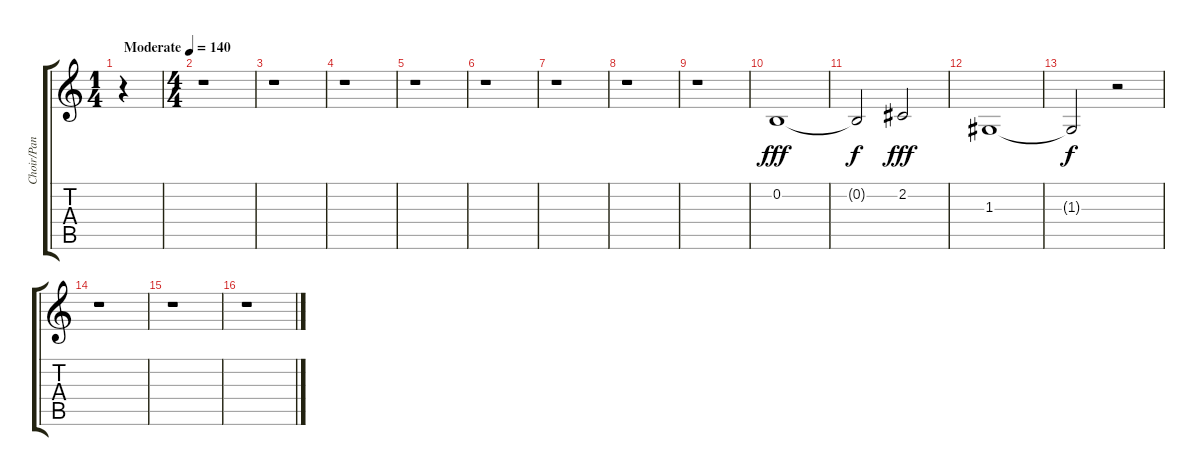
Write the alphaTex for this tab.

\track ("Choir/Pan Pipes" "Choir/Pan ") {instrument choiraahs}
\staff {score tabs}
\tuning (E4 B3 G3 D3 A2 E2) {hide}
\ts (1 4)
\tempo (140 "Moderate")
\clef g2
\ks c
r.4{dy fff instrument choiraahs} |
\ts (4 4)
r.1 |
r.1 |
r.1 |
r.1 |
r.1 |
r.1 |
r.1 |
r.1 |
0.2.1{volume 8 instrument acousticguitarsteel} |
0.2{t}.2{dy f} 2.2.2{dy fff} |
1.3.1 |
1.3{t}.2{dy f} r.2 |
r.1 |
r.1 |
r.1
